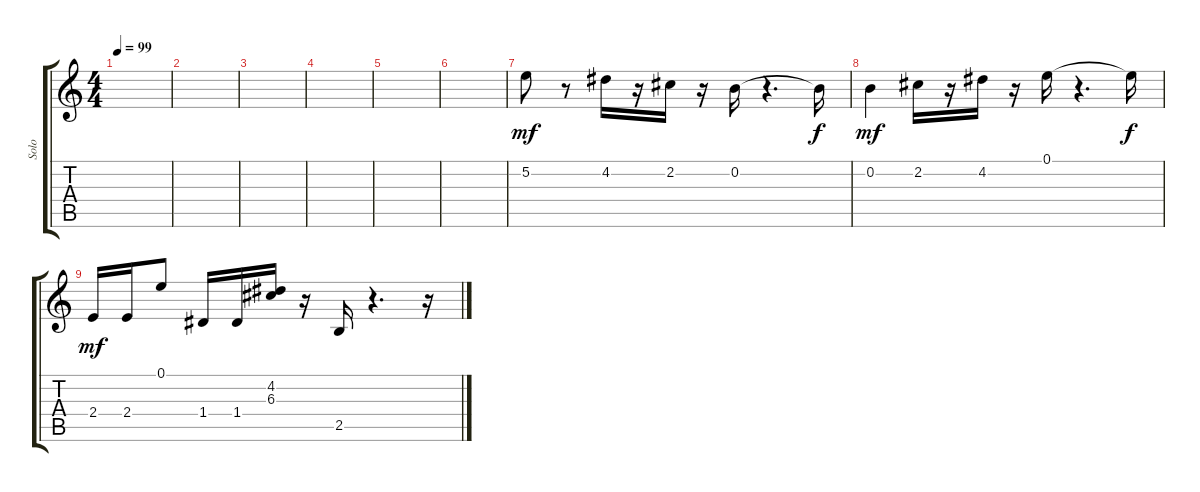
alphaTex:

\track ("Solo" "Solo") {instrument distortionguitar}
\staff {score tabs}
\tuning (E4 B3 G3 D3 A2 E2) {hide}
\ts (4 4)
\tempo 99
\clef g2
\ks c
|
|
|
|
|
|
5.2.8{dy mf instrument distortionguitar} r.8 4.2.16 r.16 2.2.16 r.16 0.2.16{volume 5} r.4{d} 0.2{t}.16{dy f} |
0.2.4{dy mf volume 16} 2.2.16 r.16 4.2.16 r.16 0.1.16{volume 4} r.4{d} 0.1{t}.16{dy f} |
2.4.16{dy mf volume 16} 2.4.16 0.1.8 1.4.16 1.4.16 (4.2 6.3).16 r.16 2.5.16 r.4{d} r.16
